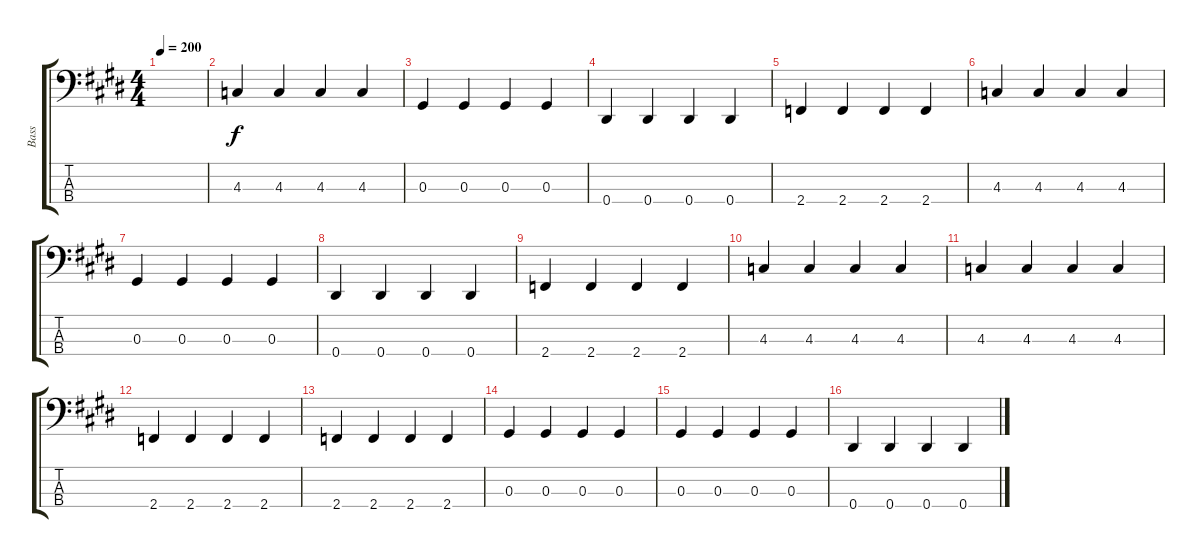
\track ("Bass" "Bass") {instrument electricbasspick}
\staff {score tabs}
\tuning (Gb2 Db2 Ab1 Eb1) {hide}
\ts (4 4)
\tempo 200
\clef f4
\ks e
|
4.3.4 4.3.4 4.3.4 4.3.4 |
0.3.4 0.3.4 0.3.4 0.3.4 |
0.4.4 0.4.4 0.4.4 0.4.4 |
2.4.4 2.4.4 2.4.4 2.4.4 |
4.3.4 4.3.4 4.3.4 4.3.4 |
0.3.4 0.3.4 0.3.4 0.3.4 |
0.4.4 0.4.4 0.4.4 0.4.4 |
2.4.4 2.4.4 2.4.4 2.4.4 |
4.3.4 4.3.4 4.3.4 4.3.4 |
4.3.4 4.3.4 4.3.4 4.3.4 |
2.4.4 2.4.4 2.4.4 2.4.4 |
2.4.4 2.4.4 2.4.4 2.4.4 |
0.3.4 0.3.4 0.3.4 0.3.4 |
0.3.4 0.3.4 0.3.4 0.3.4 |
0.4.4 0.4.4 0.4.4 0.4.4
